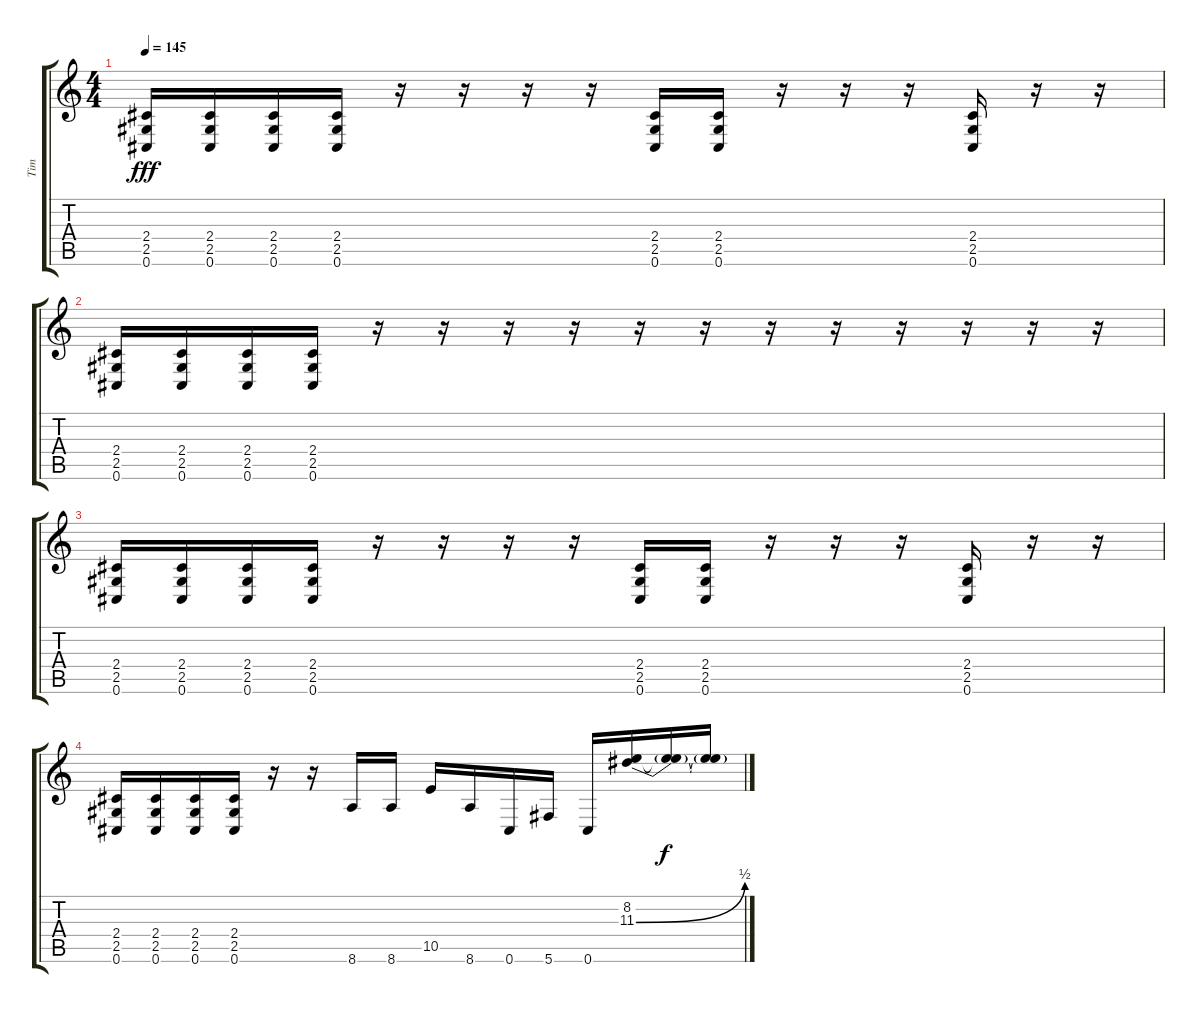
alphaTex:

\track ("Tim" "Tim") {instrument distortionguitar}
\staff {score tabs}
\tuning (Db4 Ab3 E3 B2 Gb2 Db2) {hide}
\ts (4 4)
\tempo 145
\clef g2
\ks c
(2.4 2.5 0.6).16{dy fff} (2.4 2.5 0.6).16 (2.4 2.5 0.6).16 (2.4 2.5 0.6).16 r.16 r.16 r.16 r.16 (2.4 2.5 0.6).16 (2.4 2.5 0.6).16 r.16 r.16 r.16 (2.4 2.5 0.6).16 r.16 r.16 |
(2.4 2.5 0.6).16 (2.4 2.5 0.6).16 (2.4 2.5 0.6).16 (2.4 2.5 0.6).16 r.16 r.16 r.16 r.16 r.16 r.16 r.16 r.16 r.16 r.16 r.16 r.16 |
(2.4 2.5 0.6).16 (2.4 2.5 0.6).16 (2.4 2.5 0.6).16 (2.4 2.5 0.6).16 r.16 r.16 r.16 r.16 (2.4 2.5 0.6).16 (2.4 2.5 0.6).16 r.16 r.16 r.16 (2.4 2.5 0.6).16 r.16 r.16 |
(2.4 2.5 0.6).16 (2.4 2.5 0.6).16 (2.4 2.5 0.6).16 (2.4 2.5 0.6).16 r.16 r.16 8.6.16 8.6.16 10.5.16 8.6.16 0.6.16 5.6.16 0.6.16 (8.2 11.3{be (bend 0 0 60 2)}).16 (8.2{t} 11.3{t}).16{dy f} (8.2{t} 11.3{t}).16
